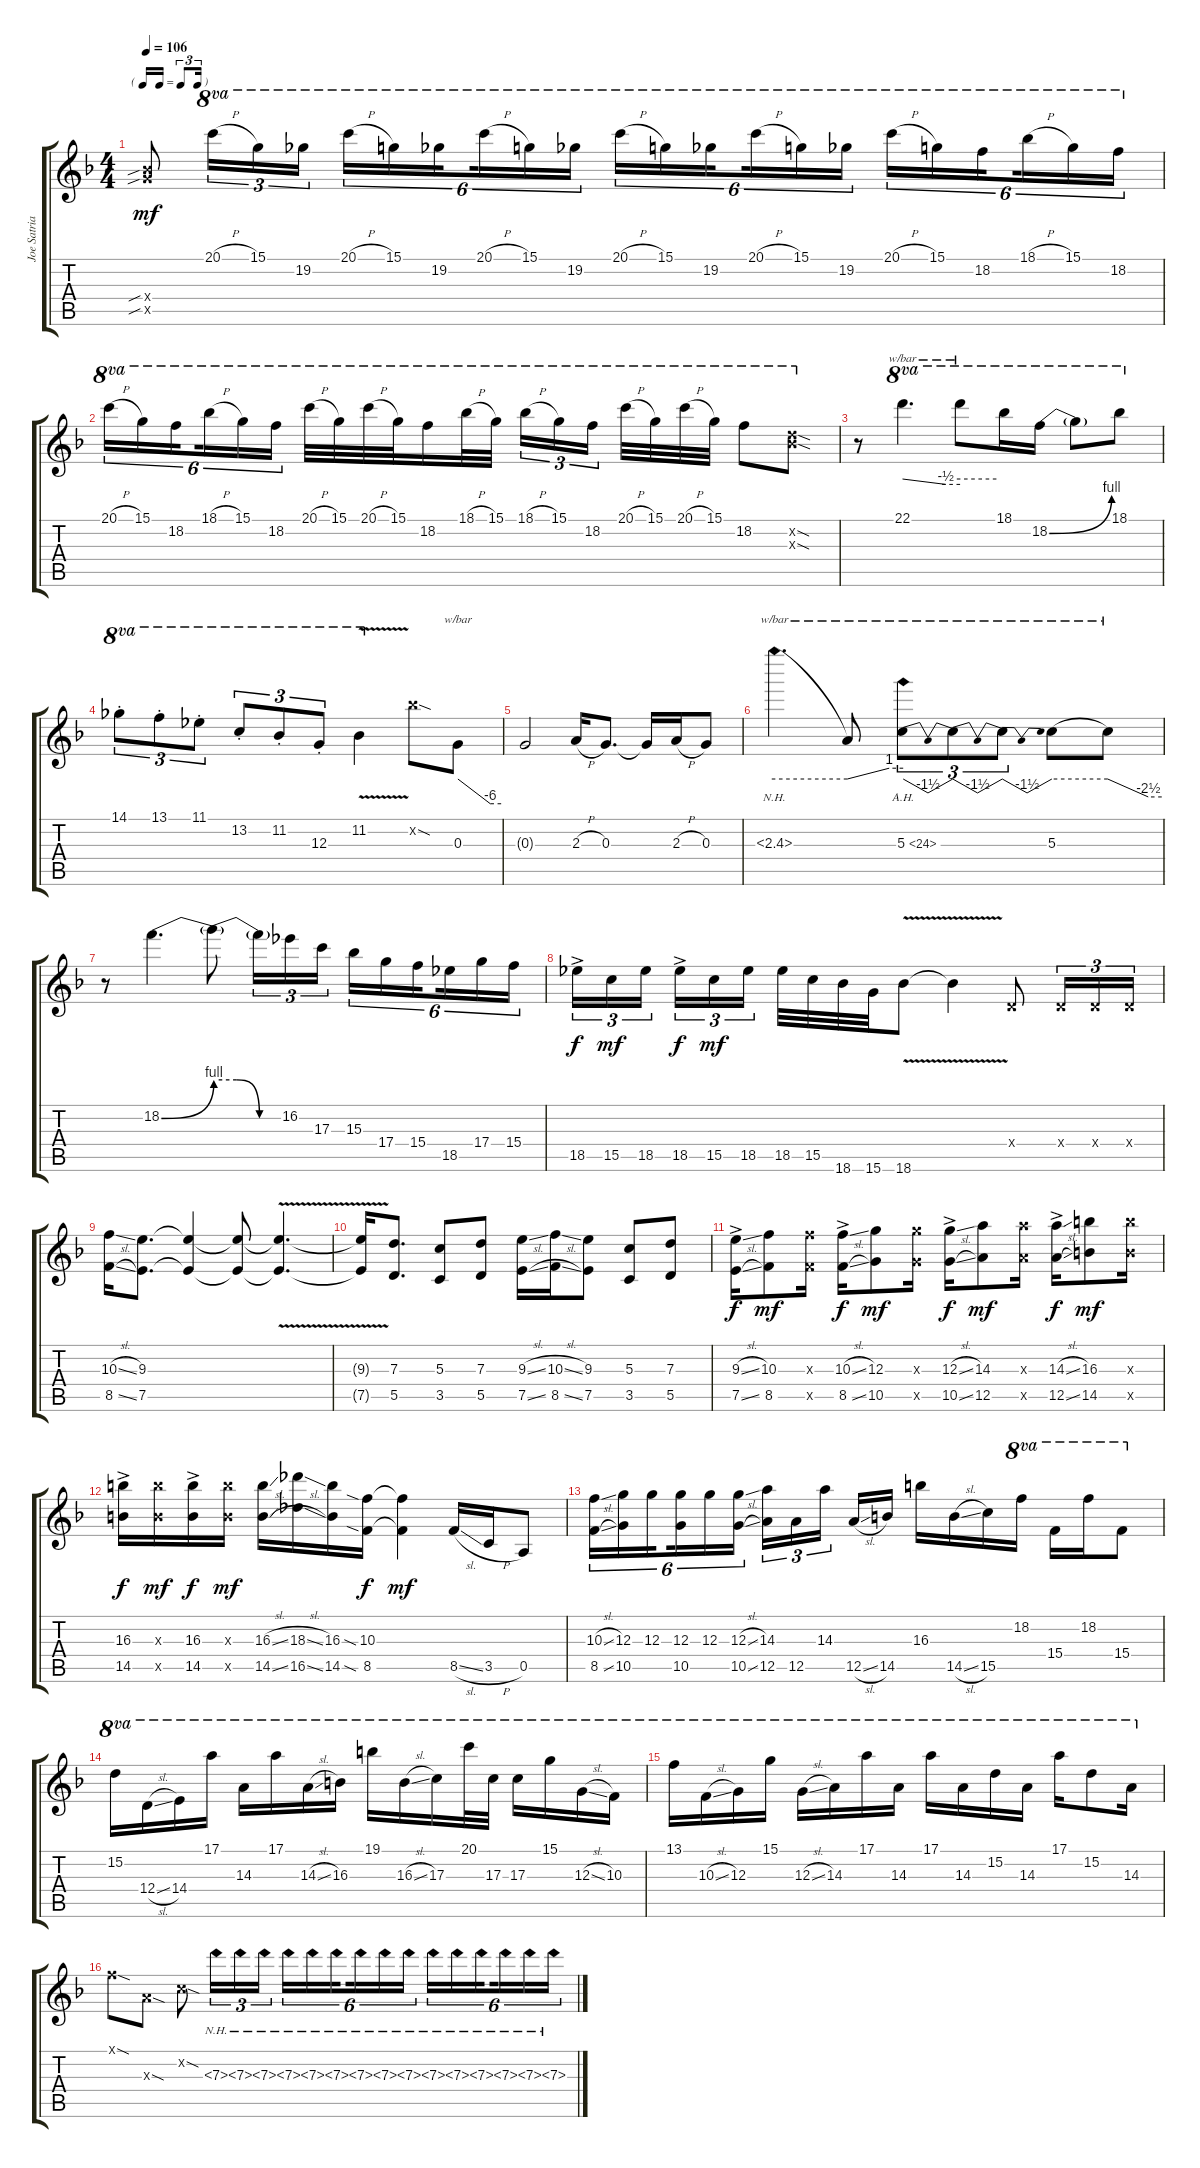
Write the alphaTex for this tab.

\track ("Joe Satriani (Gtr.III)" "Joe Satria") {instrument distortionguitar}
\staff {score tabs}
\tuning (E4 B3 G3 D3 A2 E2) {hide}
\ts (4 4)
\tf triplet16th
\tempo 106
\clef g2
\ks f
(8.4{sib x} 10.5{sib x}).8{dy mf} 20.1{h}.16{tu (3 2) ot 8va} 15.1.16{tu (3 2) ot 8va} 19.2.16{tu (3 2) ot 8va} 20.1{h}.16{tu (6 4) ot 8va} 15.1.16{tu (6 4) ot 8va} 19.2.16{tu (6 4) ot 8va beam splitsecondary} 20.1{h}.16{tu (6 4) ot 8va} 15.1.16{tu (6 4) ot 8va} 19.2.16{tu (6 4) ot 8va} 20.1{h}.16{tu (6 4) ot 8va} 15.1.16{tu (6 4) ot 8va} 19.2.16{tu (6 4) ot 8va beam splitsecondary} 20.1{h}.16{tu (6 4) ot 8va} 15.1.16{tu (6 4) ot 8va} 19.2.16{tu (6 4) ot 8va} 20.1{h}.16{tu (6 4) ot 8va} 15.1.16{tu (6 4) ot 8va} 18.2.16{tu (6 4) ot 8va beam splitsecondary} 18.1{h}.16{tu (6 4) ot 8va} 15.1.16{tu (6 4) ot 8va} 18.2.16{tu (6 4) ot 8va} |
20.1{h}.16{tu (6 4) ot 8va} 15.1.16{tu (6 4) ot 8va} 18.2.16{tu (6 4) ot 8va beam splitsecondary} 18.1{h}.16{tu (6 4) ot 8va} 15.1.16{tu (6 4) ot 8va} 18.2.16{tu (6 4) ot 8va} 20.1{h}.32{ot 8va} 15.1.32{ot 8va} 20.1{h}.32{ot 8va} 15.1.32{ot 8va} 18.2.16{ot 8va} 18.1{h}.32{ot 8va} 15.1.32{ot 8va} 18.1{h}.16{tu (3 2) ot 8va} 15.1.16{tu (3 2) ot 8va} 18.2.16{tu (3 2) ot 8va beam splitsecondary} 20.1{h}.32{ot 8va} 15.1.32{ot 8va} 20.1{h}.32{ot 8va} 15.1.32{ot 8va} 18.2.8{ot 8va} (15.2{sod x} 15.3{sod x}).8{ot 8va} |
r.8 22.1.4{d tbe (custom default 0 0 45 -2 60 -2) ot 8va} 22.1{t}.8{tbe (hold default 0 0 60 0) ot 8va} 18.1.16{ot 8va} 18.2{be (bend 0 0 60 4)}.16{ot 8va} 18.2{t}.8{ot 8va} 18.1.8{ot 8va} |
14.1{st}.8{tu (3 2) ot 8va} 13.1{st}.8{tu (3 2) ot 8va} 11.1{st}.8{tu (3 2) ot 8va} 13.2{st}.8{tu (3 2) ot 8va} 11.2{st}.8{tu (3 2) ot 8va} 12.3{st}.8{tu (3 2) ot 8va} 11.2{v}.4{ot 8va} 11.2{sod x}.8 0.3.8{tbe (custom default 0 0 45 -24 60 -24)} |
0.3{t}.2 2.3{h}.16 0.3.8{d} 0.3{t}.16 2.3{h}.16 0.3.8 |
2.3{nh}.4{d tbe (hold default 0 0 60 0)} 2.3{t}.8{tbe (custom default 0 0 45 4 60 4)} 5.3{ah 19}.8{tu (3 2) tbe (dip default 0 0 30 -6 60 0)} 5.3{t}.8{tu (3 2) tbe (dip default 0 0 30 -6 60 0)} 5.3{t}.8{tu (3 2) tbe (dip default 0 0 30 -6 60 0)} 5.3.8{tbe (hold default 0 0 60 0)} 5.3{t}.8{tbe (custom default 0 0 45 -10 60 -10)} |
r.8 18.2{be (bend 0 0 60 4)}.4{d} 18.2{be (custom 0 4 20 4 40 0 60 0) t}.8 18.2{t}.16{tu (3 2)} 16.2.16{tu (3 2)} 17.3.16{tu (3 2)} 15.3.16{tu (6 4)} 17.4.16{tu (6 4)} 15.4.16{tu (6 4) beam splitsecondary} 18.5.16{tu (6 4)} 17.4.16{tu (6 4)} 15.4.16{tu (6 4)} |
18.5{ac}.16{tu (3 2) dy f} 15.5.16{tu (3 2) dy mf} 18.5.16{tu (3 2) beam splitsecondary} 18.5{ac}.16{tu (3 2) dy f} 15.5.16{tu (3 2) dy mf} 18.5.16{tu (3 2)} 18.5.32 15.5.32 18.6.32 15.6.32 18.6{v}.8 18.6{v t}.4 0.4{x}.8 0.4{x}.16{tu (3 2)} 0.4{x}.16{tu (3 2)} 0.4{x}.16{tu (3 2)} |
(10.3{sl} 8.5{sl}).16 (9.3 7.5).8{d} (9.3{t} 7.5{t}).4 (9.3{t} 7.5{t}).8 (9.3{v t} 7.5{v t}).4{d} |
(9.3{v t} 7.5{v t}).16 (7.3 5.5).8{d} (5.3 3.5).8 (7.3 5.5).8 (9.3{sl} 7.5{sl}).16 (10.3{sl} 8.5{sl}).16 (9.3 7.5).8 (5.3 3.5).8 (7.3 5.5).8 |
(9.3{sl ac} 7.5{sl ac}).16{dy f} (10.3 8.5).8{dy mf} (10.3{x} 8.5{x}).16 (10.3{sl ac} 8.5{sl ac}).16{dy f} (12.3 10.5).8{dy mf} (12.3{x} 10.5{x}).16 (12.3{sl ac} 10.5{sl ac}).16{dy f} (14.3 12.5).8{dy mf} (14.3{x} 12.5{x}).16 (14.3{sl ac} 12.5{sl ac}).16{dy f} (16.3 14.5).8{dy mf} (16.3{x} 14.5{x}).16 |
(16.3{ac} 14.5{ac}).16{dy f} (16.3{x} 14.5{x}).16{dy mf} (16.3{ac} 14.5{ac}).16{dy f} (16.3{x} 14.5{x}).16{dy mf} (16.3{sl} 14.5{sl}).16 (18.3{sl} 16.5{sl}).16 (16.3 14.5).16 (10.3{sia} 8.5{sia}).16{dy f} (10.3{t} 8.5{t}).4{dy mf} 8.5{sl}.16 3.5{h}.16 0.5.8 |
(10.3{sl} 8.5{sl}).16{tu (6 4)} (12.3 10.5).16{tu (6 4)} 12.3.16{tu (6 4) beam splitsecondary} (12.3 10.5).16{tu (6 4)} 12.3.16{tu (6 4)} (12.3{sl} 10.5{sl}).16{tu (6 4)} (14.3 12.5).16{tu (3 2)} 12.5.16{tu (3 2)} 14.3.16{tu (3 2) beam splitsecondary} 12.5{sl}.16 14.5.16 16.3.16 14.5{sl}.16 15.5.16 18.2.16{ot 8va} 15.4.16{ot 8va} 18.2.16{ot 8va} 15.4.8{ot 8va} |
15.2.16{ot 8va} 12.4{sl}.16{ot 8va} 14.4.16{ot 8va} 17.1.16{ot 8va} 14.3.16{ot 8va} 17.1.16{ot 8va} 14.3{sl}.16{ot 8va} 16.3.16{ot 8va} 19.1.16{ot 8va} 16.3{sl}.16{ot 8va} 17.3.16{ot 8va} 20.1.32{ot 8va} 17.3.32{ot 8va} 17.3.16{ot 8va} 15.1.16{ot 8va} 12.3{sl}.16{ot 8va} 10.3.16{ot 8va} |
13.1.16{ot 8va} 10.3{sl}.16{ot 8va} 12.3.16{ot 8va} 15.1.16{ot 8va} 12.3{sl}.16{ot 8va} 14.3.16{ot 8va} 17.1.16{ot 8va} 14.3.16{ot 8va} 17.1.16{ot 8va} 14.3.16{ot 8va} 15.2.16{ot 8va} 14.3.16{ot 8va} 17.1.16{ot 8va} 15.2.8{ot 8va} 14.3.16{ot 8va} |
1.1{sod x}.8 2.3{sod x}.8 1.2{sod x}.8 7.3{nh}.16{tu (3 2)} 7.3{nh}.16{tu (3 2)} 7.3{nh}.16{tu (3 2)} 7.3{nh}.16{tu (6 4)} 7.3{nh}.16{tu (6 4)} 7.3{nh}.16{tu (6 4) beam splitsecondary} 7.3{nh}.16{tu (6 4)} 7.3{nh}.16{tu (6 4)} 7.3{nh}.16{tu (6 4)} 7.3{nh}.16{tu (6 4)} 7.3{nh}.16{tu (6 4)} 7.3{nh}.16{tu (6 4) beam splitsecondary} 7.3{nh}.16{tu (6 4)} 7.3{nh}.16{tu (6 4)} 7.3{nh}.16{tu (6 4)}
